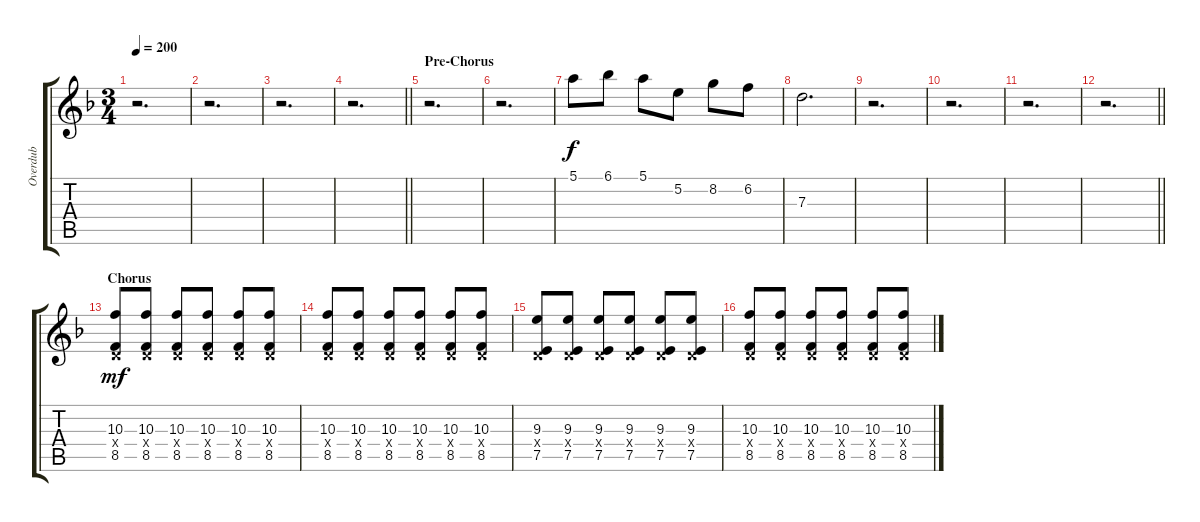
\track ("Overdub" "Overdub") {instrument electricguitarclean}
\staff {score tabs}
\tuning (E4 B3 G3 D3 A2 D2) {hide}
\ts (3 4)
\tempo 200
\clef g2
\ks dminor
r.2{d dy f} |
r.2{d} |
r.2{d} |
\barLineRight lightlight
r.2{d} |
\section ("" "Pre-Chorus")
r.2{d} |
r.2{d} |
5.1.8 6.1.8 5.1.8 5.2.8 8.2.8 6.2.8 |
7.3.2{d} |
r.2{d} |
r.2{d} |
r.2{d} |
\barLineRight lightlight
r.2{d} |
\section ("" "Chorus")
(10.3 0.4{x} 8.5).8{dy mf volume 12 instrument overdrivenguitar} (10.3 0.4{x} 8.5).8 (10.3 0.4{x} 8.5).8 (10.3 0.4{x} 8.5).8 (10.3 0.4{x} 8.5).8 (10.3 0.4{x} 8.5).8 |
(10.3 0.4{x} 8.5).8 (10.3 0.4{x} 8.5).8 (10.3 0.4{x} 8.5).8 (10.3 0.4{x} 8.5).8 (10.3 0.4{x} 8.5).8 (10.3 0.4{x} 8.5).8 |
(9.3 0.4{x} 7.5).8 (9.3 0.4{x} 7.5).8 (9.3 0.4{x} 7.5).8 (9.3 0.4{x} 7.5).8 (9.3 0.4{x} 7.5).8 (9.3 0.4{x} 7.5).8 |
(10.3 0.4{x} 8.5).8 (10.3 0.4{x} 8.5).8 (10.3 0.4{x} 8.5).8 (10.3 0.4{x} 8.5).8 (10.3 0.4{x} 8.5).8 (10.3 0.4{x} 8.5).8
